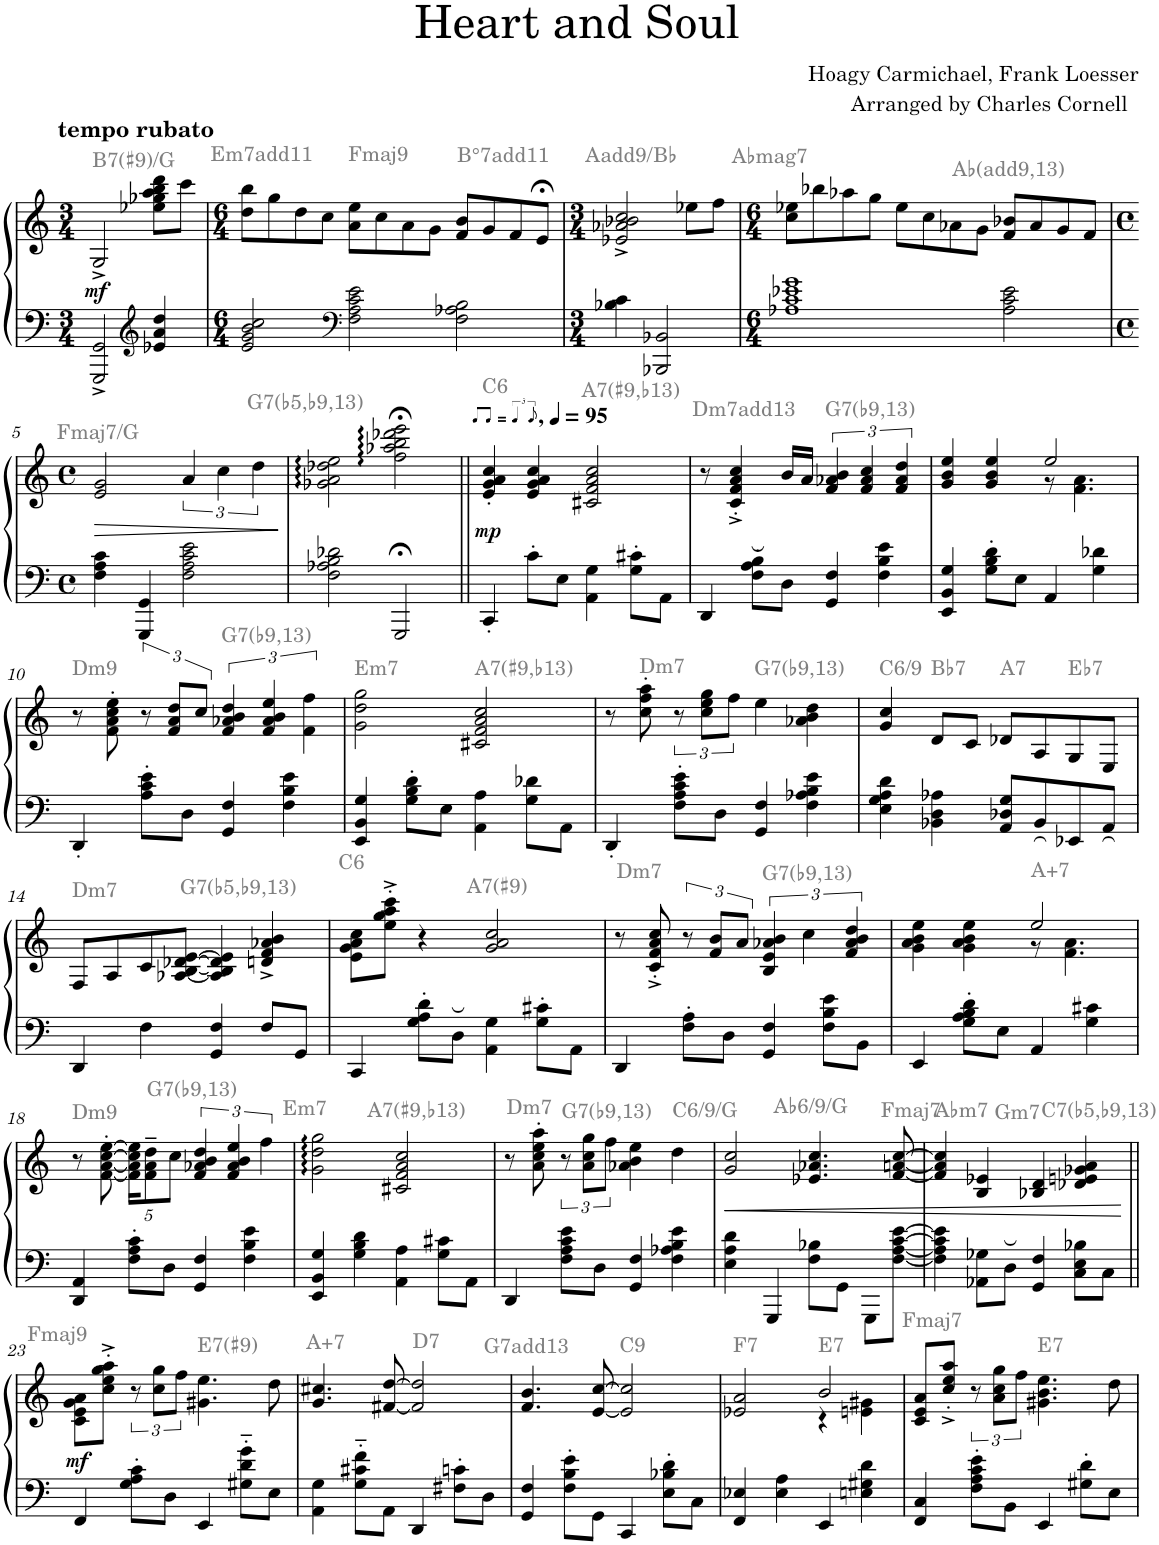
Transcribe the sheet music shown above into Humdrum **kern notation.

**kern	**kern	**dynam
*part1	*part1	*part1
*staff2	*staff1	*staff1/2
*I"Piano	*	*
*I'Pno.	*	*
*clefF4	*clefG2	*
*k[]	*k[]	*
*M3/4	*M3/4	*
=1	=1	=1
!	!LO:TX:a:B:t=tempo rubato	!
!	!LO:TX:a:color=#808080:t=B7(♯9)/G	!
!	!	!LO:DY:b
2GGG/^ 2GG/^	2G^/	mf
*clefG2	*	*
4e-X/ 4a/ 4dd/	8ee-X\ 8gg-X\ 8aa\ 8bb\ 8ddd\L	.
.	8ccc\J	.
=2	=2	=2
*M6/4	*M6/4	*
!	!LO:TX:a:color=#808080:t=Em7add11	!
2e/ 2g/ 2b/ 2cc/	8dd\ 8bb\L	.
.	8gg\	.
.	8dd\	.
.	8cc\J	.
*clefF4	*	*
!	!LO:TX:a:color=#808080:t=Fmaj9	!
2F\ 2A\ 2c\ 2e\	8a\ 8ee\L	.
.	8cc\	.
.	8a\	.
.	8g\J	.
!	!LO:TX:a:color=#808080:t=B°7add11	!
2F\ 2A-X\ 2B\	8f/ 8b/L	.
.	8g/	.
.	8f/	.
.	8e;</J	.
=3	=3	=3
*M3/4	*M3/4	*
!	!LO:TX:a:color=#808080:t=Aadd9/B♭	!
4B-X\ 4c\	2e-X/^ 2a-X/^ 2b-X/^ 2cc/^	.
2BBB-X/ 2BB-X/	.	.
.	8ee-X\L	.
.	8ff\J	.
=4	=4	=4
*M6/4	*M6/4	*
!	!LO:TX:a:color=#808080:t=A♭mag7	!
1A-X 1c 1e-X 1g	8cc\ 8ee-X\L	.
.	8bb-X\	.
.	8aa-X\	.
.	8gg\J	.
.	8ee-\L	.
.	8cc\	.
.	8a-X\	.
.	8g\J	.
!	!LO:TX:a:color=#808080:t=A♭(add9,13)	!
2A-\ 2c\ 2e-\	8f/ 8b-X/L	.
.	8a-/	.
.	8g/	.
.	8f/J	.
!!LO:LB:g=z
=5	=5	=5
*M4/4	*M4/4	*
*met(c)	*met(c)	*
!	!LO:TX:a:color=#808080:t=Fmaj7/G	!
!	!	!LO:HP:b
4F\ 4A\ 4c\	2e/ 2g/	>
4GGG/ 4GG/	.	.
2F\ 2A\ 2c\ 2e\	6a/	.
.	6cc\	.
.	6dd\	.
.	.	]
=6	=6	=6
!	!LO:TX:a:color=#808080:t=G7(♭5,♭9,13)	!
2F\ 2A-X\ 2B\ 2d-X\	2g-X\ 2a\ 2dd-X\ 2ee\	.
2GGG;</	2ff\;< 2aa-X\;< 2bb\;< 2ddd-X\;< 2eee\;<	.
=7||	=7||	=7||
*	*MM95	*
!	!LO:TX:a:B:t=,	!
!	!LO:TX:a:color=#808080:t=C6	!
!	!	!LO:DY:b
4CC'/	4e/' 4g/' 4a/' 4cc/'	mp
8c'\L	4e/ 4g/ 4a/ 4cc/	.
8E\J	.	.
!	!LO:TX:a:color=#808080:t=A7(♯9,♭13)	!
4AA\ 4G\	2c#X/ 2f/ 2a/ 2cc/	.
8G\' 8c#X\'L	.	.
8AA\J	.	.
=8	=8	=8
4DD/	8r	.
!	!LO:TX:a:color=#808080:t=Dm7add13	!
.	4c/'^ 4f/'^ 4a/'^ 4cc/'^	.
8F\' 8A\' 8B\'L	.	.
8D\J	16b/LL	.
.	16a/JJ	.
!	!LO:TX:a:color=#808080:t=G7(♭9,13)	!
4GG/ 4F/	6f/ 6a-X/ 6b/	.
.	6f/ 6a-/ 6cc/	.
4F\ 4B\ 4e\	.	.
.	6f/ 6a-/ 6dd/	.
=9	=9	=9
*	*^	*
4EE/ 4BB/ 4G/	4g/ 4b/ 4ee/	2ryy	.
8G\' 8B\' 8d\'L	4g/ 4b/ 4ee/	.	.
8E\J	.	.	.
4AA/	2ee/	8r	.
.	.	4.f\ 4.a\	.
4G\ 4d-X\	.	.	.
*	*v	*v	*
!!LO:LB:g=z
=10	=10	=10
!	!LO:TX:a:color=#808080:t=Dm9	!
4DD'/	8r	.
.	8f\' 8a\' 8cc\' 8ee\'	.
8A\' 8c\' 8e\'L	12r	.
.	12f/ 12a/ 12dd/L	.
8D\J	.	.
.	12cc/J	.
!	!LO:TX:a:color=#808080:t=G7(♭9,13)	!
4GG/ 4F/	6f/ 6a-X/ 6b/ 6dd/	.
.	6f/ 6a-/ 6b/ 6ee/	.
4F\ 4B\ 4e\	.	.
.	6f\ 6ff\	.
=11	=11	=11
!	!LO:TX:a:color=#808080:t=Em7	!
4EE/ 4BB/ 4G/	2g\ 2dd\ 2gg\	.
8G\' 8B\' 8d\'L	.	.
8E\J	.	.
!	!LO:TX:a:color=#808080:t=A7(♯9,♭13)	!
4AA\ 4A\	2c#X/ 2f/ 2a/ 2cc/	.
8G\ 8d-X\L	.	.
8AA\J	.	.
=12	=12	=12
4DD'/	8r	.
!	!LO:TX:a:color=#808080:t=Dm7	!
.	8cc\' 8ff\' 8aa\'	.
8F\' 8A\' 8c\' 8e\'L	12r	.
.	12cc\ 12ee\ 12gg\L	.
8D\J	.	.
.	12ff\J	.
!	!LO:TX:a:color=#808080:t=G7(♭9,13)	!
4GG/ 4F/	4ee\	.
4F\ 4A-X\ 4B\ 4e\	4a-X\ 4b\ 4dd\	.
=13	=13	=13
!	!LO:TX:a:color=#808080:t=C6/9	!
4E\ 4G\ 4A\ 4d\	4g/ 4cc/	.
!	!LO:TX:a:color=#808080:t=B♭7	!
4BB-X\ 4D\ 4A-X\	8d/L	.
.	8c/J	.
!	!LO:TX:a:color=#808080:t=A7	!
8AA/ 8D-X/ 8G/L	8d-X/L	.
8BB-/	8A/	.
!	!LO:TX:a:color=#808080:t=E♭7	!
8EE-X/	8G/	.
8AA/J	8E/J	.
!!LO:LB:g=z
=14	=14	=14
!	!LO:TX:a:color=#808080:t=Dm7	!
4DD/	8F/L	.
.	8A/	.
4F\	8c/	.
.	[8A-X/ [8B/ [8d-X/ [8e/J	.
4GG/ 4F/	4A-/] 4B/] 4d-/] 4e/]	.
!	!LO:TX:a:color=#808080:t=G7(♭5,♭9,13)	!
8F/L	4dn/^ 4f/^ 4a-X/^ 4b/^	.
8GG/J	.	.
=15	=15	=15
!	!LO:TX:a:color=#808080:t=C6	!
4CC/	8e\ 8g\ 8a\ 8cc\L	.
.	8ee\'^ 8gg\'^ 8aa\'^ 8ccc\'^J	.
8G\' 8A\' 8d\'L	4r	.
8D\J	.	.
!	!LO:TX:a:color=#808080:t=A7(♯9)	!
4AA\ 4G\	2g/ 2a/ 2cc/	.
8G\' 8c#X\'L	.	.
8AA\J	.	.
=16	=16	=16
4DD/	8r	.
!	!LO:TX:a:color=#808080:t=Dm7	!
.	8c/'^ 8f/'^ 8a/'^ 8cc/'^	.
8F\' 8A\'L	12r	.
.	12f/ 12b/L	.
8D\J	.	.
.	12a/J	.
!	!LO:TX:a:color=#808080:t=G7(♭9,13)	!
4GG/ 4F/	6B/ 6e/ 6a-X/ 6b/	.
.	6cc\	.
8F\ 8B\ 8e\L	.	.
.	6f/ 6a-/ 6b/ 6dd/	.
8BB\J	.	.
=17	=17	=17
*	*^	*
4EE/	4g\ 4a\ 4b\ 4ee\	2ryy	.
8G\' 8A\' 8B\' 8d\'L	4g\ 4a\ 4b\ 4ee\	.	.
8E\J	.	.	.
!	!LO:TX:a:color=#808080:t=A+7	!	!
4AA/	2ee/	8r	.
.	.	4.f\ 4.a\	.
4G\ 4c#X\	.	.	.
*	*v	*v	*
!!LO:LB:g=z
=18	=18	=18
!	!LO:TX:a:color=#808080:t=Dm9	!
4DD/ 4AA/	8r	.
.	[8f\' [8a\' [8cc\' [8ee\'	.
*	*Xbrackettup	*
8F\' 8A\' 8c\'L	20f\] 20a\] 20cc\] 20ee\]KL	.
.	10f\~ 10a\~ 10dd\~	.
8D\J	.	.
.	10cc\J	.
*	*brackettup	*
!	!LO:TX:a:color=#808080:t=G7(♭9,13)	!
4GG/ 4F/	6f/ 6a-X/ 6b/ 6dd/	.
.	6f/ 6a-/ 6b/ 6ee/	.
4F\ 4B\ 4e\	.	.
.	6ff\	.
=19	=19	=19
!	!LO:TX:a:color=#808080:t=Em7	!
4EE/ 4BB/ 4G/	2g\ 2dd\ 2gg\	.
4G\ 4B\ 4d\	.	.
!	!LO:TX:a:color=#808080:t=A7(♯9,♭13)	!
4AA\ 4A\	2c#X/ 2f/ 2a/ 2cc/	.
8G\ 8c#X\L	.	.
8AA\J	.	.
=20	=20	=20
4DD/	8r	.
!	!LO:TX:a:color=#808080:t=Dm7	!
.	8a\' 8cc\' 8ee\' 8aa\'	.
8F\ 8A\ 8c\ 8e\L	12r	.
.	12a\ 12cc\ 12gg\L	.
8D\J	.	.
.	12ff\J	.
!	!LO:TX:a:color=#808080:t=G7(♭9,13)	!
4GG/ 4F/	4a-X\ 4b\ 4ee\	.
4F\ 4A-X\ 4B\ 4e\	4dd\	.
=21	=21	=21
!	!LO:TX:a:color=#808080:t=C6/9/G	!
!	!	!LO:HP:b
4E\ 4A\ 4d\	2g/ 2cc/	<
4GGG/	.	.
!	!LO:TX:a:color=#808080:t=A♭6/9/G	!
8F\ 8B-X\L	4.e-X/ 4.a-X/ 4.cc/	.
8GG\J	.	.
8GGG\L	.	.
!	!LO:TX:a:color=#808080:t=Fmaj7	!
[8F\ [8A\ [8c\ [8e\J	[8f/ [8an/ [8cc/	.
=22	=22	=22
4F\] 4A\] 4c\] 4e\]	4f/] 4a/] 4cc/]	.
!	!LO:TX:a:color=#808080:t=A♭m7	!
8AA-X\ 8G-X\L	4B/ 4e-X/	.
8D\J	.	.
!	!LO:TX:a:color=#808080:t=Gm7	!
4GG/ 4F/	4B-X/ 4d/	.
!	!LO:TX:a:color=#808080:t=C7(♭5,♭9,13)	!
8C\ 8E\ 8B-X\L	4d-X/ 4en/ 4g-X/ 4a/	.
8C\J	.	.
.	.	[
!!LO:LB:g=z
=23||	=23||	=23||
!	!LO:TX:a:color=#808080:t=Fmaj9	!
!	!	!LO:DY:b
4FF/	8c\ 8e\ 8g\ 8a\L	mf
.	8cc\'^ 8ee\'^ 8gg\'^ 8aa\'^J	.
8G\' 8A\' 8c\'L	12r	.
.	12cc\ 12gg\L	.
8D\J	.	.
.	12ff\J	.
!	!LO:TX:a:color=#808080:t=E7(♯9)	!
4EE/	4.g#X\ 4.ee\	.
8G#X\'~ 8d\'~ 8g\'~L	.	.
8E\J	8dd\	.
=24	=24	=24
!	!LO:TX:a:color=#808080:t=A+7	!
4AA\ 4G\	4.g/ 4.cc#X/	.
8G\'~ 8c#X\'~ 8f\'~L	.	.
8AA\J	[8f#X/ [8dd/	.
!	!LO:TX:a:color=#808080:t=D7	!
4DD/	2f#/] 2dd/]	.
8F#X\' 8cn\'L	.	.
8D\J	.	.
=25	=25	=25
!	!LO:TX:a:color=#808080:t=G7add13	!
4GG/ 4F/	4.f/ 4.b/	.
8F\' 8B\' 8e\'L	.	.
8GG\J	[8e/ [8cc/	.
!	!LO:TX:a:color=#808080:t=C9	!
4CC/	2e/] 2cc/]	.
8E\' 8B-X\' 8d\'L	.	.
8C\J	.	.
=26	=26	=26
*	*^	*
!	!LO:TX:a:color=#808080:t=F7	!	!
4FF/ 4E-X/	2e-X/ 2a/	2ryy	.
4E-\ 4A\	.	.	.
!	!LO:TX:a:color=#808080:t=E7	!	!
4EE/	2b/	4r	.
4En\ 4G#X\ 4d\	.	4en\ 4g#X\	.
*	*v	*v	*
=27	=27	=27
4FF/ 4C/	8c/ 8e/ 8a/L	.
!	!LO:TX:a:color=#808080:t=Fmaj7	!
.	8cc/'^ 8ee/'^ 8aa/'^J	.
8F\' 8A\' 8c\' 8e\'L	12r	.
.	12a\ 12cc\ 12gg\L	.
8BB\J	.	.
.	12ff\J	.
!	!LO:TX:a:color=#808080:t=E7	!
4EE/	4.g#X\ 4.b\ 4.ee\	.
8G#X\' 8d\'L	.	.
8E\J	8dd\	.
=	=	=
*-	*-	*-
